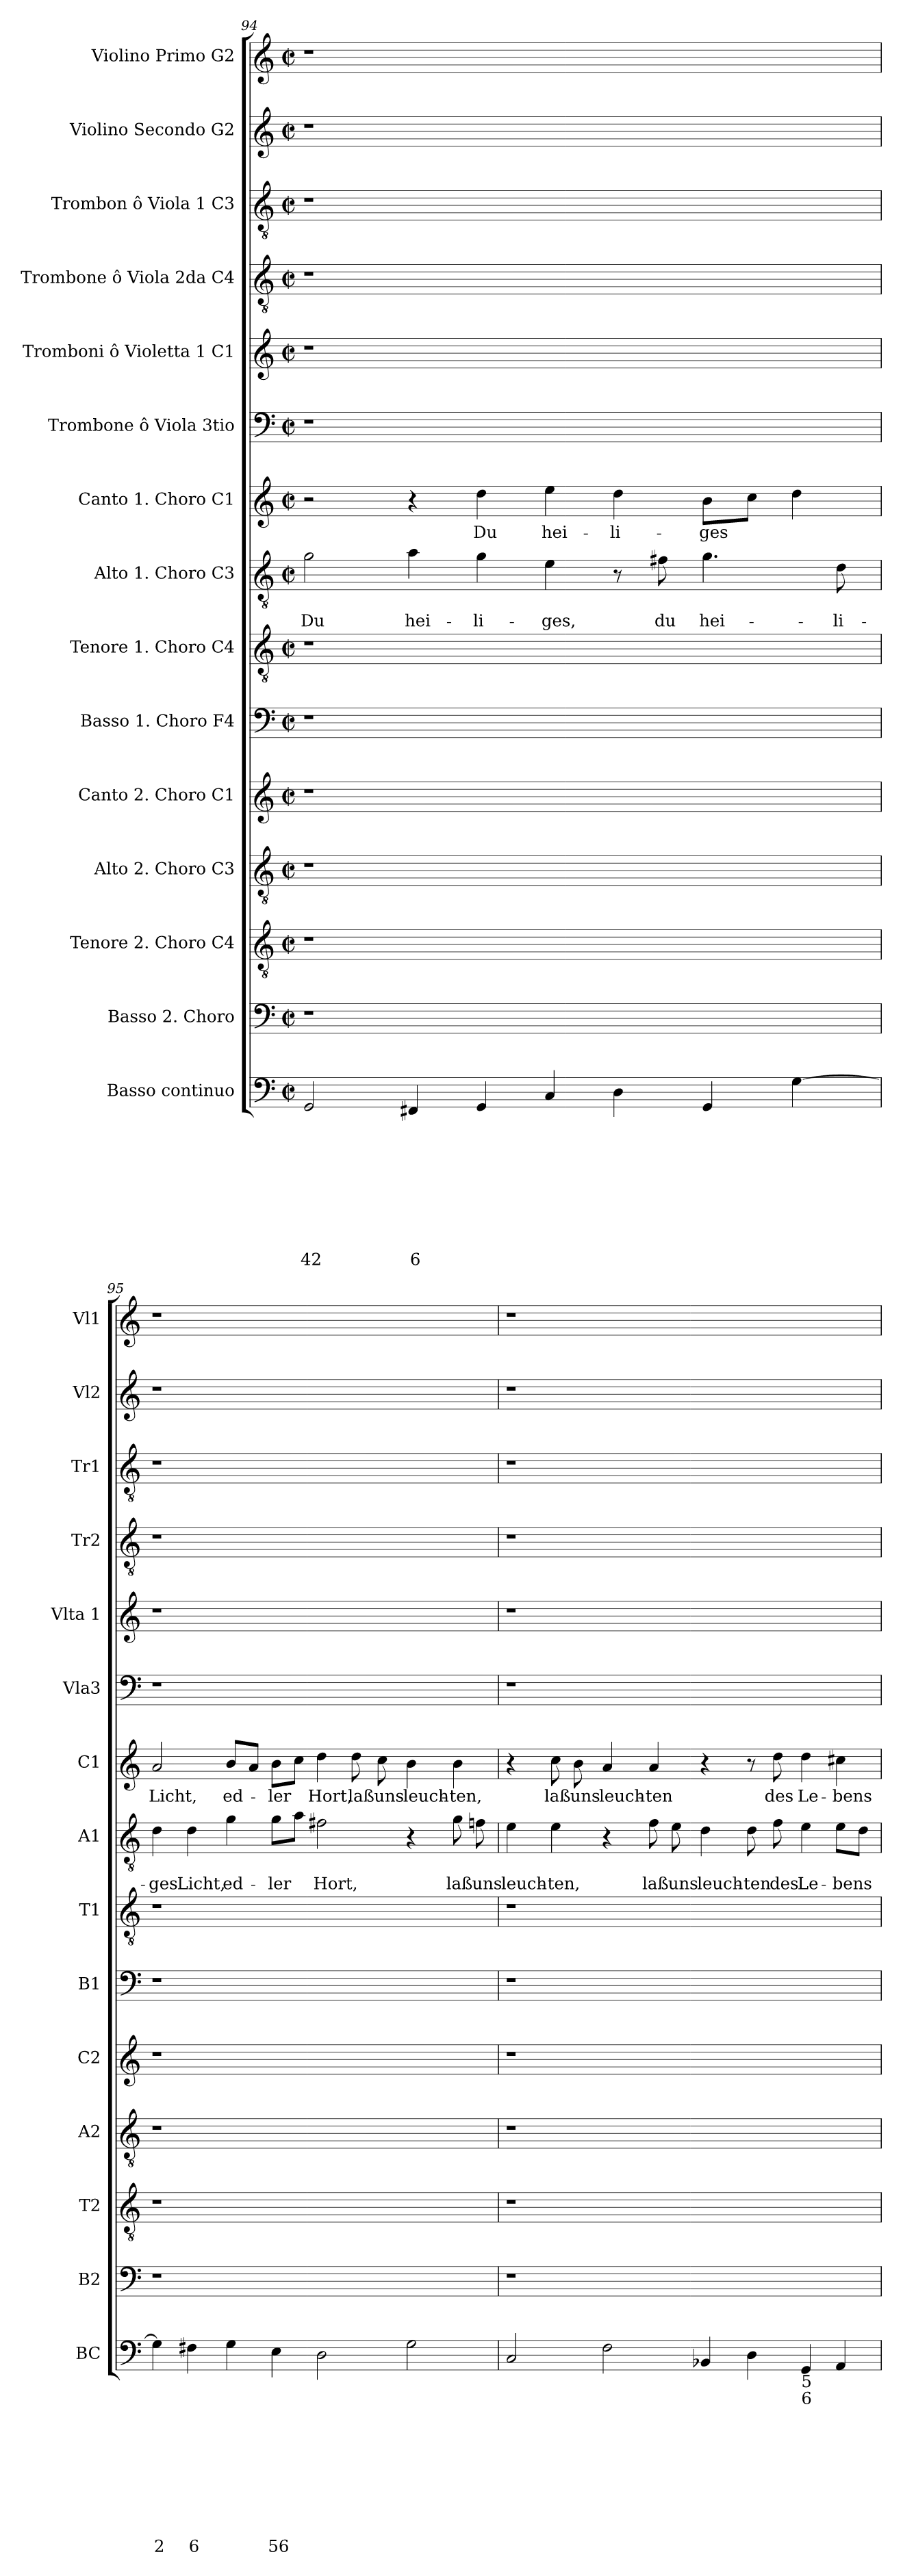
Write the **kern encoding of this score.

**kern	**text	**text	**text	**text	**text	**text	**text	**text	**text	**kern	**kern	**kern	**kern	**kern	**kern	**kern	**text	**text	**kern	**text	**kern	**kern	**kern	**kern	**kern	**kern
*part15	*part15	*part15	*part15	*part15	*part15	*part15	*part15	*part15	*part15	*part14	*part13	*part12	*part11	*part10	*part9	*part8	*part8	*part8	*part7	*part7	*part6	*part5	*part4	*part3	*part2	*part1
*staff15	*staff15	*staff15	*staff15	*staff15	*staff15	*staff15	*staff15	*staff15	*staff15	*staff14	*staff13	*staff12	*staff11	*staff10	*staff9	*staff8	*staff8	*staff8	*staff7	*staff7	*staff6	*staff5	*staff4	*staff3	*staff2	*staff1
*I"Basso continuo	*	*	*	*	*	*	*	*	*	*I"Basso 2. Choro	*I"Tenore 2. Choro C4	*I"Alto 2. Choro C3	*I"Canto 2. Choro  C1	*I"Basso 1. Choro F4	*I"Tenore 1. Choro C4	*I"Alto 1. Choro C3	*	*	*I"Canto 1. Choro  C1	*	*I"Trombone ô Viola 3tio	*I"Tromboni ô Violetta 1 C1	*I"Trombone ô Viola 2da C4	*I"Trombon ô Viola 1 C3	*I"Violino Secondo G2	*I"Violino Primo G2
*I'BC	*	*	*	*	*	*	*	*	*	*I'B2	*I'T2	*I'A2	*I'C2	*I'B1	*I'T1	*I'A1	*	*	*I'C1	*	*I'Vla3	*I'Vlta 1	*I'Tr2	*I'Tr1	*I'Vl2	*I'Vl1
!!LO:LB:g=z
*clefF4	*	*	*	*	*	*	*	*	*	*clefF4	*clefGv2	*clefGv2	*clefG2	*clefF4	*clefGv2	*clefGv2	*	*	*clefG2	*	*clefF4	*clefG2	*clefGv2	*clefGv2	*clefG2	*clefG2
*k[]	*	*	*	*	*	*	*	*	*	*k[]	*k[]	*k[]	*k[]	*k[]	*k[]	*k[]	*	*	*k[]	*	*k[]	*k[]	*k[]	*k[]	*k[]	*k[]
*C:	*	*	*	*	*	*	*	*	*	*C:	*C:	*C:	*C:	*C:	*C:	*C:	*	*	*C:	*	*C:	*C:	*C:	*C:	*C:	*C:
*M2/2	*	*	*	*	*	*	*	*	*	*M2/2	*M2/2	*M2/2	*M2/2	*M2/2	*M2/2	*M2/2	*	*	*M2/2	*	*M2/2	*M2/2	*M2/2	*M2/2	*M2/2	*M2/2
*met(c|)	*	*	*	*	*	*	*	*	*	*met(c|)	*met(c|)	*met(c|)	*met(c|)	*met(c|)	*met(c|)	*met(c|)	*	*	*met(c|)	*	*met(c|)	*met(c|)	*met(c|)	*met(c|)	*met(c|)	*met(c|)
=94	=94	=94	=94	=94	=94	=94	=94	=94	=94	=94	=94	=94	=94	=94	=94	=94	=94	=94	=94	=94	=94	=94	=94	=94	=94	=94
!	!	!	!	!	!	!	!	!	!LO:LY:b	!	!	!	!	!	!	!	!	!LO:LY:b	!	!	!	!	!	!	!	!
2GG/	.	.	.	.	.	.	.	.	42	1r	1r	1r	1r	1r	1r	2g\	.	Du	2r	.	1r	1r	1r	1r	1r	1r
!	!	!	!	!	!	!	!	!	!LO:LY:b	!	!	!	!	!	!	!	!	!LO:LY:b	!	!	!	!	!	!	!	!
4FF#X/	.	.	.	.	.	.	.	.	6	.	.	.	.	.	.	4a\	.	hei-	4r	.	.	.	.	.	.	.
!	!	!	!	!	!	!	!	!	!	!	!	!	!	!	!	!	!	!LO:LY:b	!	!LO:LY:b	!	!	!	!	!	!
4GG/	.	.	.	.	.	.	.	.	.	.	.	.	.	.	.	4g\	.	-li-	4dd\	Du	.	.	.	.	.	.
!	!	!	!	!	!	!	!	!	!	!	!	!	!	!	!	!	!	!LO:LY:b	!	!LO:LY:b	!	!	!	!	!	!
4C/	.	.	.	.	.	.	.	.	.	1ryy	1ryy	1ryy	1ryy	1ryy	1ryy	4e\	.	-ges,	4ee\	hei-	1ryy	1ryy	1ryy	1ryy	1ryy	1ryy
!	!	!	!	!	!	!	!	!	!	!	!	!	!	!	!	!	!	!	!	!LO:LY:b	!	!	!	!	!	!
4D\	.	.	.	.	.	.	.	.	.	.	.	.	.	.	.	8r	.	.	4dd\	-li-	.	.	.	.	.	.
!	!	!	!	!	!	!	!	!	!	!	!	!	!	!	!	!	!	!LO:LY:b	!	!	!	!	!	!	!	!
.	.	.	.	.	.	.	.	.	.	.	.	.	.	.	.	8f#X\	.	du	.	.	.	.	.	.	.	.
!	!	!	!	!	!	!	!	!	!	!	!	!	!	!	!	!	!	!LO:LY:b	!	!LO:LY:b	!	!	!	!	!	!
4GG/	.	.	.	.	.	.	.	.	.	.	.	.	.	.	.	4.g\	.	hei-	8b\L	-ges	.	.	.	.	.	.
.	.	.	.	.	.	.	.	.	.	.	.	.	.	.	.	.	.	.	8cc\J	.	.	.	.	.	.	.
[4G\	.	.	.	.	.	.	.	.	.	.	.	.	.	.	.	.	.	.	4dd\	.	.	.	.	.	.	.
!	!	!	!	!	!	!	!	!	!	!	!	!	!	!	!	!	!	!LO:LY:b	!	!	!	!	!	!	!	!
.	.	.	.	.	.	.	.	.	.	.	.	.	.	.	.	8d\	.	-li-	.	.	.	.	.	.	.	.
=95	=95	=95	=95	=95	=95	=95	=95	=95	=95	=95	=95	=95	=95	=95	=95	=95	=95	=95	=95	=95	=95	=95	=95	=95	=95	=95
!	!	!	!	!	!	!	!	!	!LO:LY:b	!	!	!	!	!	!	!	!	!LO:LY:b	!	!LO:LY:b	!	!	!	!	!	!
4G\]	.	.	.	.	.	.	.	.	2	1r	1r	1r	1r	1r	1r	4d\	.	-ges	2a/	Licht,	1r	1r	1r	1r	1r	1r
!	!	!	!	!	!	!	!	!	!LO:LY:b	!	!	!	!	!	!	!	!	!LO:LY:b	!	!	!	!	!	!	!	!
4F#X\	.	.	.	.	.	.	.	.	6	.	.	.	.	.	.	4d\	.	Licht,	.	.	.	.	.	.	.	.
!	!	!	!	!	!	!	!	!	!	!	!	!	!	!	!	!	!	!LO:LY:b	!	!LO:LY:b	!	!	!	!	!	!
4G\	.	.	.	.	.	.	.	.	.	.	.	.	.	.	.	4g\	.	ed-	8b/L	ed-	.	.	.	.	.	.
.	.	.	.	.	.	.	.	.	.	.	.	.	.	.	.	.	.	.	8a/J	.	.	.	.	.	.	.
!	!	!	!	!	!	!	!	!	!LO:LY:b	!	!	!	!	!	!	!	!	!LO:LY:b	!	!LO:LY:b	!	!	!	!	!	!
4E\	.	.	.	.	.	.	.	.	56	.	.	.	.	.	.	8g\L	.	-ler	8b\L	-ler	.	.	.	.	.	.
.	.	.	.	.	.	.	.	.	.	.	.	.	.	.	.	8a\J	.	.	8cc\J	.	.	.	.	.	.	.
!	!	!	!	!	!	!	!	!	!	!	!	!	!	!	!	!	!	!LO:LY:b	!	!LO:LY:b	!	!	!	!	!	!
2D\	.	.	.	.	.	.	.	.	.	1ryy	1ryy	1ryy	1ryy	1ryy	1ryy	2f#X\	.	Hort,	4dd\	Hort,	1ryy	1ryy	1ryy	1ryy	1ryy	1ryy
!	!	!	!	!	!	!	!	!	!	!	!	!	!	!	!	!	!	!	!	!LO:LY:b	!	!	!	!	!	!
.	.	.	.	.	.	.	.	.	.	.	.	.	.	.	.	.	.	.	8dd\	laß	.	.	.	.	.	.
!	!	!	!	!	!	!	!	!	!	!	!	!	!	!	!	!	!	!	!	!LO:LY:b	!	!	!	!	!	!
.	.	.	.	.	.	.	.	.	.	.	.	.	.	.	.	.	.	.	8cc\	uns	.	.	.	.	.	.
!	!	!	!	!	!	!	!	!	!	!	!	!	!	!	!	!	!	!	!	!LO:LY:b	!	!	!	!	!	!
2G\	.	.	.	.	.	.	.	.	.	.	.	.	.	.	.	4r	.	.	4b\	leuch-	.	.	.	.	.	.
!	!	!	!	!	!	!	!	!	!	!	!	!	!	!	!	!	!	!LO:LY:b	!	!LO:LY:b	!	!	!	!	!	!
.	.	.	.	.	.	.	.	.	.	.	.	.	.	.	.	8g\	.	laß	4b\	-ten,	.	.	.	.	.	.
!	!	!	!	!	!	!	!	!	!	!	!	!	!	!	!	!	!	!LO:LY:b	!	!	!	!	!	!	!	!
.	.	.	.	.	.	.	.	.	.	.	.	.	.	.	.	8fn\	.	uns	.	.	.	.	.	.	.	.
!!LO:LB:g=z
=96	=96	=96	=96	=96	=96	=96	=96	=96	=96	=96	=96	=96	=96	=96	=96	=96	=96	=96	=96	=96	=96	=96	=96	=96	=96	=96
!	!	!	!	!	!	!	!	!	!	!	!	!	!	!	!	!	!	!LO:LY:b	!	!	!	!	!	!	!	!
2C/	.	.	.	.	.	.	.	.	.	1r	1r	1r	1r	1r	1r	4e\	.	leuch-	4r	.	1r	1r	1r	1r	1r	1r
!	!	!	!	!	!	!	!	!	!	!	!	!	!	!	!	!	!	!LO:LY:b	!	!LO:LY:b	!	!	!	!	!	!
.	.	.	.	.	.	.	.	.	.	.	.	.	.	.	.	4e\	.	-ten,	8cc\	laß	.	.	.	.	.	.
!	!	!	!	!	!	!	!	!	!	!	!	!	!	!	!	!	!	!	!	!LO:LY:b	!	!	!	!	!	!
.	.	.	.	.	.	.	.	.	.	.	.	.	.	.	.	.	.	.	8b\	uns	.	.	.	.	.	.
!	!	!	!	!	!	!	!	!	!	!	!	!	!	!	!	!	!	!	!	!LO:LY:b	!	!	!	!	!	!
2F\	.	.	.	.	.	.	.	.	.	.	.	.	.	.	.	4r	.	.	4a/	leuch-	.	.	.	.	.	.
!	!	!	!	!	!	!	!	!	!	!	!	!	!	!	!	!	!	!LO:LY:b	!	!LO:LY:b	!	!	!	!	!	!
.	.	.	.	.	.	.	.	.	.	.	.	.	.	.	.	8f\	.	laß	4a/	-ten	.	.	.	.	.	.
!	!	!	!	!	!	!	!	!	!	!	!	!	!	!	!	!	!	!LO:LY:b	!	!	!	!	!	!	!	!
.	.	.	.	.	.	.	.	.	.	.	.	.	.	.	.	8e\	.	uns	.	.	.	.	.	.	.	.
!	!	!	!	!	!	!	!	!	!	!	!	!	!	!	!	!	!	!LO:LY:b	!	!	!	!	!	!	!	!
4BB-X/	.	.	.	.	.	.	.	.	.	1ryy	1ryy	1ryy	1ryy	1ryy	1ryy	4d\	.	leuch-	4r	.	1ryy	1ryy	1ryy	1ryy	1ryy	1ryy
!	!	!	!	!	!	!	!	!	!	!	!	!	!	!	!	!	!	!LO:LY:b	!	!	!	!	!	!	!	!
4D\	.	.	.	.	.	.	.	.	.	.	.	.	.	.	.	8d\	.	-ten	8r	.	.	.	.	.	.	.
!	!	!	!	!	!	!	!	!	!	!	!	!	!	!	!	!	!	!LO:LY:b	!	!LO:LY:b	!	!	!	!	!	!
.	.	.	.	.	.	.	.	.	.	.	.	.	.	.	.	8f\	.	des	8dd\	des	.	.	.	.	.	.
!LO:TX:b:t=5	!	!	!	!	!	!	!	!	!	!	!	!	!	!	!	!	!	!	!	!	!	!	!	!	!	!
!LO:TX:b:t=6	!	!	!	!	!	!	!	!	!	!	!	!	!	!	!	!	!	!	!	!	!	!	!	!	!	!
!	!	!	!	!	!	!	!	!	!	!	!	!	!	!	!	!	!	!LO:LY:b	!	!LO:LY:b	!	!	!	!	!	!
4GG/	.	.	.	.	.	.	.	.	.	.	.	.	.	.	.	4e\	.	Le-	4dd\	Le-	.	.	.	.	.	.
!	!	!	!	!	!	!	!	!	!	!	!	!	!	!	!	!	!	!LO:LY:b	!	!LO:LY:b	!	!	!	!	!	!
4AA/	.	.	.	.	.	.	.	.	.	.	.	.	.	.	.	8e\L	.	-bens	4cc#X\	-bens	.	.	.	.	.	.
.	.	.	.	.	.	.	.	.	.	.	.	.	.	.	.	8d\J	.	.	.	.	.	.	.	.	.	.
=	=	=	=	=	=	=	=	=	=	=	=	=	=	=	=	=	=	=	=	=	=	=	=	=	=	=
*-	*-	*-	*-	*-	*-	*-	*-	*-	*-	*-	*-	*-	*-	*-	*-	*-	*-	*-	*-	*-	*-	*-	*-	*-	*-	*-
